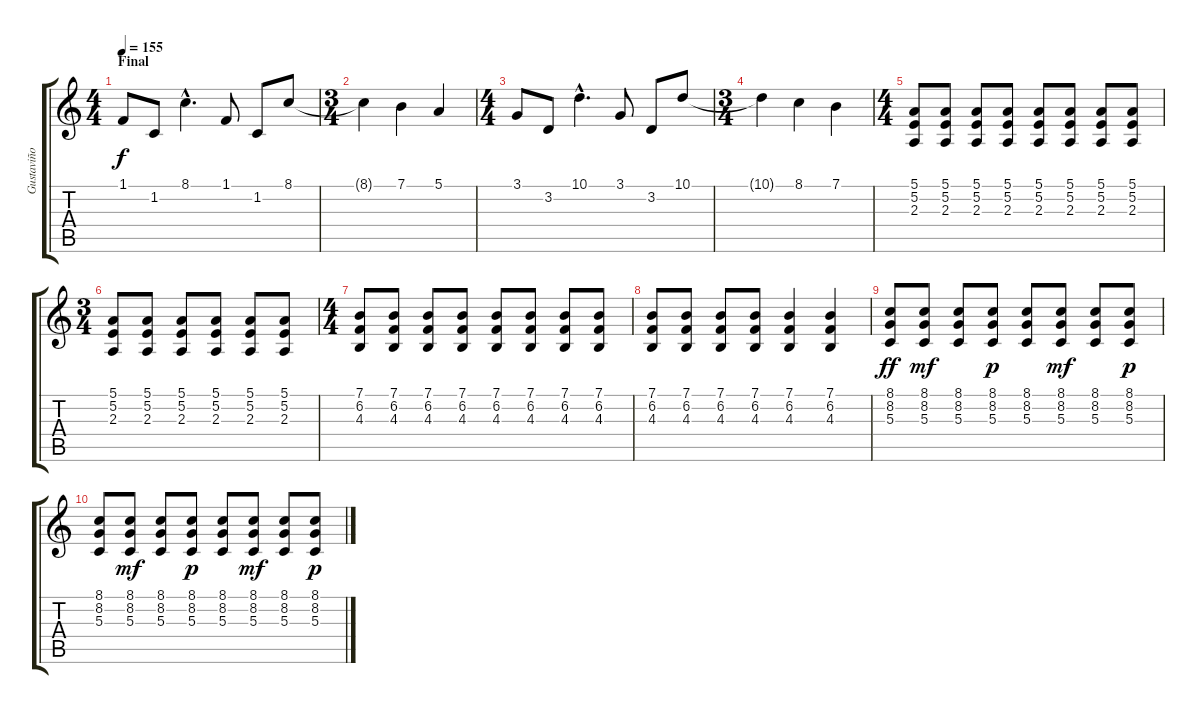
\track ("Gustaviño Right Flute" "Gustaviño ") {instrument flute}
\staff {score tabs}
\tuning (E4 B3 G3 D3 A2 E2) {hide}
\ts (4 4)
\section ("" "Final")
\tempo 155
\clef g2
\ks c
1.1.8{dy f} 1.2.8 8.1{hac}.4{d} 1.1.8 1.2.8 8.1.8 |
\ts (3 4)
8.1{t}.4 7.1.4 5.1.4 |
\ts (4 4)
3.1.8 3.2.8 10.1{hac}.4{d} 3.1.8 3.2.8 10.1.8 |
\ts (3 4)
10.1{t}.4 8.1.4 7.1.4 |
\ts (4 4)
(5.1 5.2 2.3).8 (5.1 5.2 2.3).8 (5.1 5.2 2.3).8 (5.1 5.2 2.3).8 (5.1 5.2 2.3).8 (5.1 5.2 2.3).8 (5.1 5.2 2.3).8 (5.1 5.2 2.3).8 |
\ts (3 4)
(5.1 5.2 2.3).8 (5.1 5.2 2.3).8 (5.1 5.2 2.3).8 (5.1 5.2 2.3).8 (5.1 5.2 2.3).8 (5.1 5.2 2.3).8 |
\ts (4 4)
(7.1 6.2 4.3).8 (7.1 6.2 4.3).8 (7.1 6.2 4.3).8 (7.1 6.2 4.3).8 (7.1 6.2 4.3).8 (7.1 6.2 4.3).8 (7.1 6.2 4.3).8 (7.1 6.2 4.3).8 |
(7.1 6.2 4.3).8 (7.1 6.2 4.3).8 (7.1 6.2 4.3).8 (7.1 6.2 4.3).8 (7.1 6.2 4.3).4 (7.1 6.2 4.3).4 |
(8.1 8.2 5.3).8{dy ff volume 0} (8.1 8.2 5.3).8{dy mf balance 0} (8.1 8.2 5.3).8{balance 16} (8.1 8.2 5.3).8{dy p balance 0} (8.1 8.2 5.3).8{balance 16} (8.1 8.2 5.3).8{dy mf balance 0} (8.1 8.2 5.3).8{balance 16} (8.1 8.2 5.3).8{dy p balance 0} |
(8.1 8.2 5.3).8{balance 16} (8.1 8.2 5.3).8{dy mf balance 0} (8.1 8.2 5.3).8{balance 16} (8.1 8.2 5.3).8{dy p balance 0} (8.1 8.2 5.3).8{balance 16} (8.1 8.2 5.3).8{dy mf balance 0} (8.1 8.2 5.3).8{balance 16} (8.1 8.2 5.3).8{dy p balance 0}
